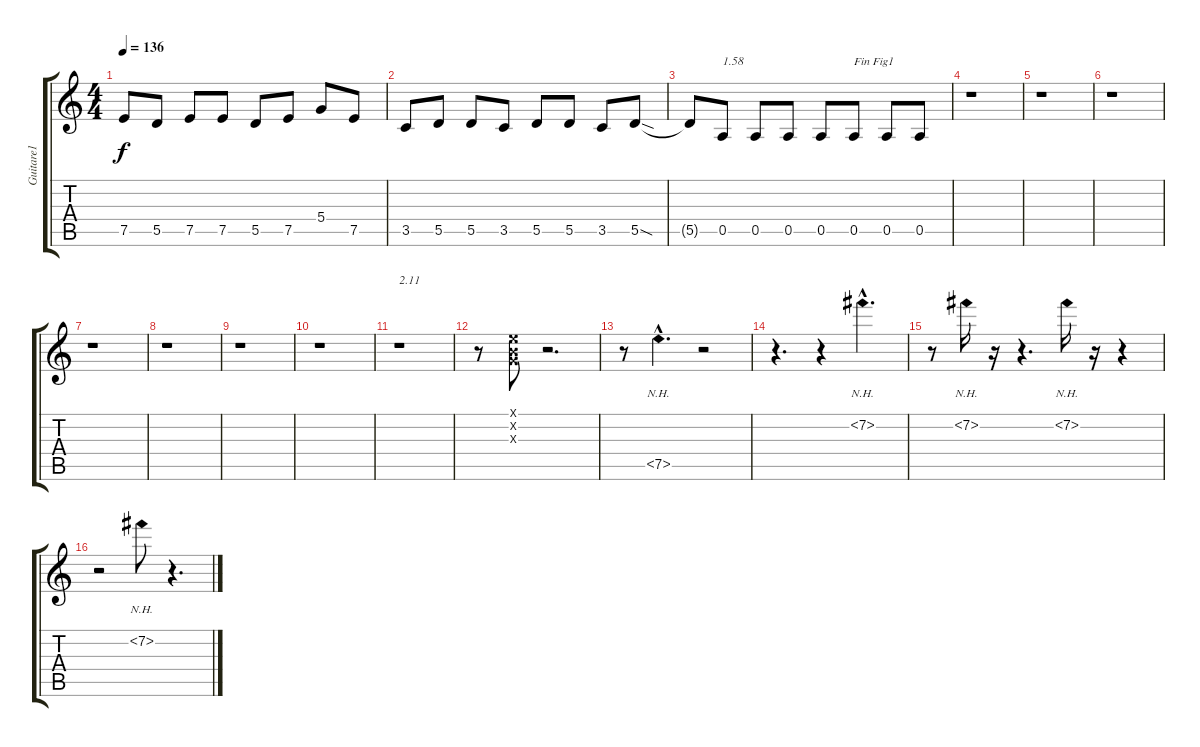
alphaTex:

\track ("Guitare1" "Guitare1") {instrument overdrivenguitar}
\staff {score tabs}
\tuning (E4 B3 G3 D3 A2 E2) {hide}
\ts (4 4)
\tempo 136
\clef g2
\ks c
7.5.8{dy f} 5.5.8 7.5.8 7.5.8 5.5.8 7.5.8 5.4.8 7.5.8 |
3.5.8 5.5.8 5.5.8 3.5.8 5.5.8 5.5.8 3.5.8 5.5{sod}.8 |
5.5{t}.8 0.5.8{txt "1.58"} 0.5.8 0.5.8 0.5.8 0.5.8{txt "Fin Fig1"} 0.5.8 0.5.8 |
r.1 |
r.1 |
r.1 |
r.1 |
r.1 |
r.1 |
r.1 |
r.1{txt "2.11"} |
r.8 (0.1{x} 0.2{x} 0.3{x}).8 r.2{d} |
r.8 7.5{nh hac}.4{d} r.2 |
r.4{d} r.4 7.2{nh hac}.4{d} |
r.8 7.2{nh}.16 r.16 r.4{d} 7.2{nh}.16 r.16 r.4 |
r.2 7.2{nh}.8 r.4{d}
